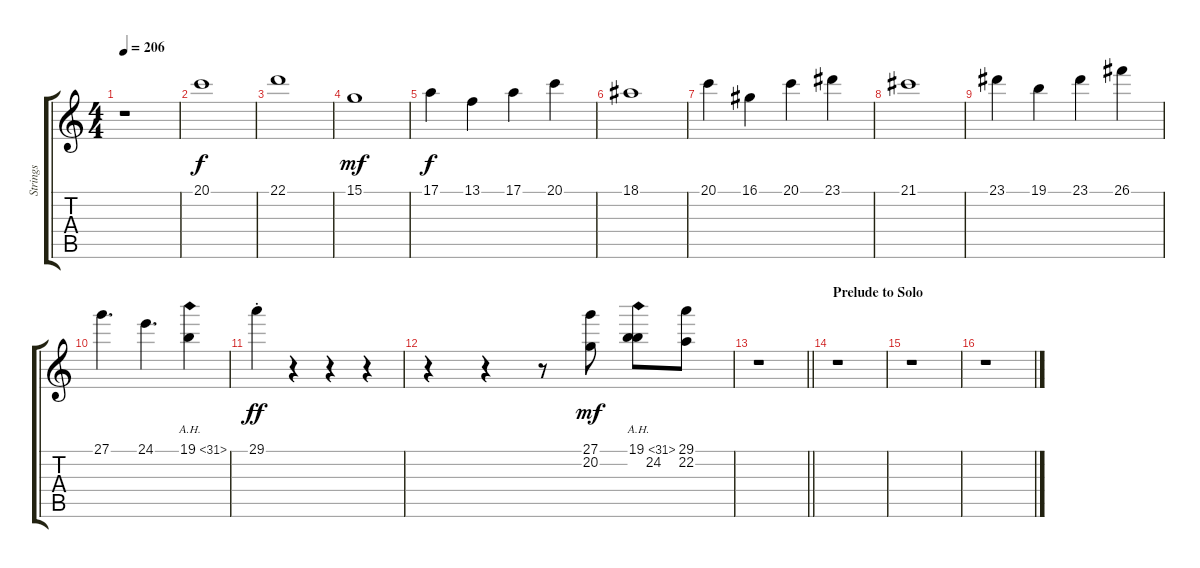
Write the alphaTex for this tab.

\track ("Strings" "Strings") {instrument stringensemble1}
\staff {score tabs}
\tuning (E4 B3 G3 D3 A2 E2) {hide}
\ts (4 4)
\tempo 206
\clef g2
\ks c
r.1{dy ff} |
20.1.1{dy f volume 12 instrument stringensemble2} |
22.1.1 |
15.1.1{dy mf} |
17.1.4{dy f} 13.1.4 17.1.4{volume 10 instrument stringensemble1} 20.1.4 |
18.1.1{volume 12 instrument stringensemble2} |
20.1.4 16.1.4 20.1.4{instrument stringensemble1} 23.1.4 |
21.1.1{volume 12 instrument stringensemble2} |
23.1.4{volume 12} 19.1.4 23.1.4{volume 10 instrument stringensemble1} 26.1.4 |
27.1.4{d volume 11 instrument stringensemble1} 24.1.4{d} 19.1{ah 12}.4 |
29.1{st}.4{dy ff} r.4 r.4 r.4 |
r.4 r.4 r.8 (27.1 20.2).8{dy mf} (19.1{ah 12} 24.2).8 (29.1 22.2).8 |
\barLineRight lightlight
r.1 |
\section ("" "Prelude to Solo")
r.1 |
r.1 |
r.1
